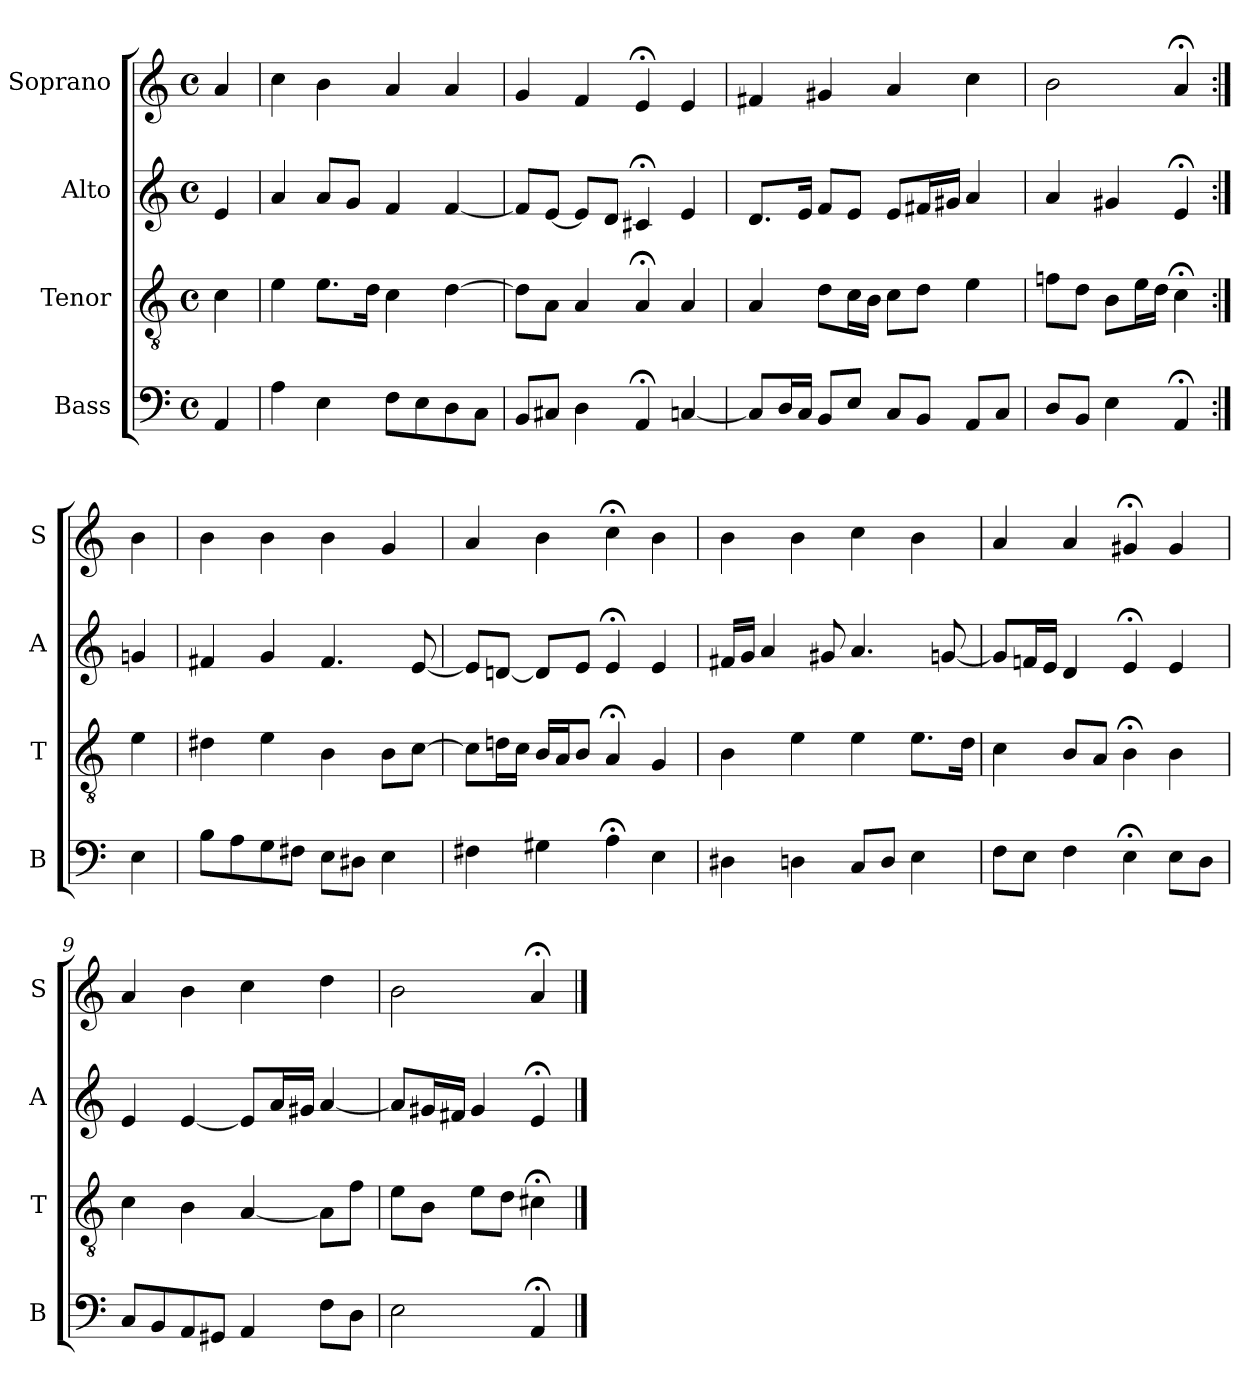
**kern	**kern	**kern	**kern
*part4	*part3	*part2	*part1
*staff4	*staff3	*staff2	*staff1
*I"Bass	*I"Tenor	*I"Alto	*I"Soprano
*I'B	*I'T	*I'A	*I'S
*clefF4	*clefGv2	*clefG2	*clefG2
*k[]	*k[]	*k[]	*k[]
*a:	*a:	*a:	*a:
*M4/4	*M4/4	*M4/4	*M4/4
*met(c)	*met(c)	*met(c)	*met(c)
*MM100	*MM100	*MM100	*MM100
=	=	=	=
4AA	4c	4e	4a
=1	=1	=1	=1
4A	4e	4a	4cc
4E	8.eL	8aL	4b
.	.	8gJ	.
.	16dJk	.	.
8FL	4c	4f	4a
8E	.	.	.
8D	[4d	[4f	4a
8CJ	.	.	.
=2	=2	=2	=2
8BBiL	8diL]	8fiL]	4gi
8C#XJ	8AJ	[8eJ	.
4D	4A	8eL]	4f
.	.	8dJ	.
4AA;<	4A;<	4c#X;<	4e;<
[4Cn	4A	4e	4e
=3	=3	=3	=3
8CL]	4A	8.dL	4f#X
16DL	.	.	.
16CJJ	.	16eJk	.
8BBL	8dL	8fL	4g#X
8EJ	16cL	8eJ	.
.	16BJJ	.	.
8CL	8cL	8eL	4a
8BBJ	8dJ	16f#XL	.
.	.	16g#XJJ	.
8AAL	4e	4a	4cc
8CJ	.	.	.
=4	=4	=4	=4
8DL	8fnL	4a	2b
8BBJ	8dJ	.	.
4E	8BL	4g#X	.
.	16eL	.	.
.	16dJJ	.	.
4AA;<	4c;<	4e;<	4a;<
=:|!	=:|!	=:|!	=:|!
4E	4e	4gn	4b
=5	=5	=5	=5
8BL	4d#X	4f#X	4b
8A	.	.	.
8G	4e	4g	4b
8F#XJ	.	.	.
8EL	4B	4.f#	4b
8D#XJ	.	.	.
4E	8BL	.	4g
.	[8cJ	[8e	.
=6	=6	=6	=6
4F#X	8cL]	8eL]	4a
.	16dnL	[8dnJ	.
.	16cJJ	.	.
4G#X	16BLL	8dL]	4b
.	16AJ	.	.
.	8BJ	8eJ	.
4A;<	4A;<	4e;<	4cc;<
4E	4G	4e	4b
=7	=7	=7	=7
4D#X	4B	16f#XLL	4b
.	.	16gJJ	.
.	.	4a	.
4Dn	4e	.	4b
.	.	8g#X	.
8CL	4e	4.a	4cc
8DJ	.	.	.
4E	8.eL	.	4b
.	.	[8gn	.
.	16dJk	.	.
=8	=8	=8	=8
8FL	4c	8gL]	4a
8EJ	.	16fnL	.
.	.	16eJJ	.
4F	8BL	4d	4a
.	8AJ	.	.
4E;<	4B;<	4e;<	4g#X;<
8EL	4B	4e	4g#
8DJ	.	.	.
=9	=9	=9	=9
8CL	4c	4e	4a
8BB	.	.	.
8AA	4B	[4e	4b
8GG#XJ	.	.	.
4AA	[4A	8eL]	4cc
.	.	16aL	.
.	.	16g#XJJ	.
8FL	8AL]	[4a	4dd
8DJ	8fJ	.	.
=10	=10	=10	=10
2E	8eL	8aL]	2b
.	8BJ	16g#XL	.
.	.	16f#XJJ	.
.	8eL	4g#	.
.	8dJ	.	.
4AA;<	4c#X;<	4e;<	4a;<
==	==	==	==
*-	*-	*-	*-
